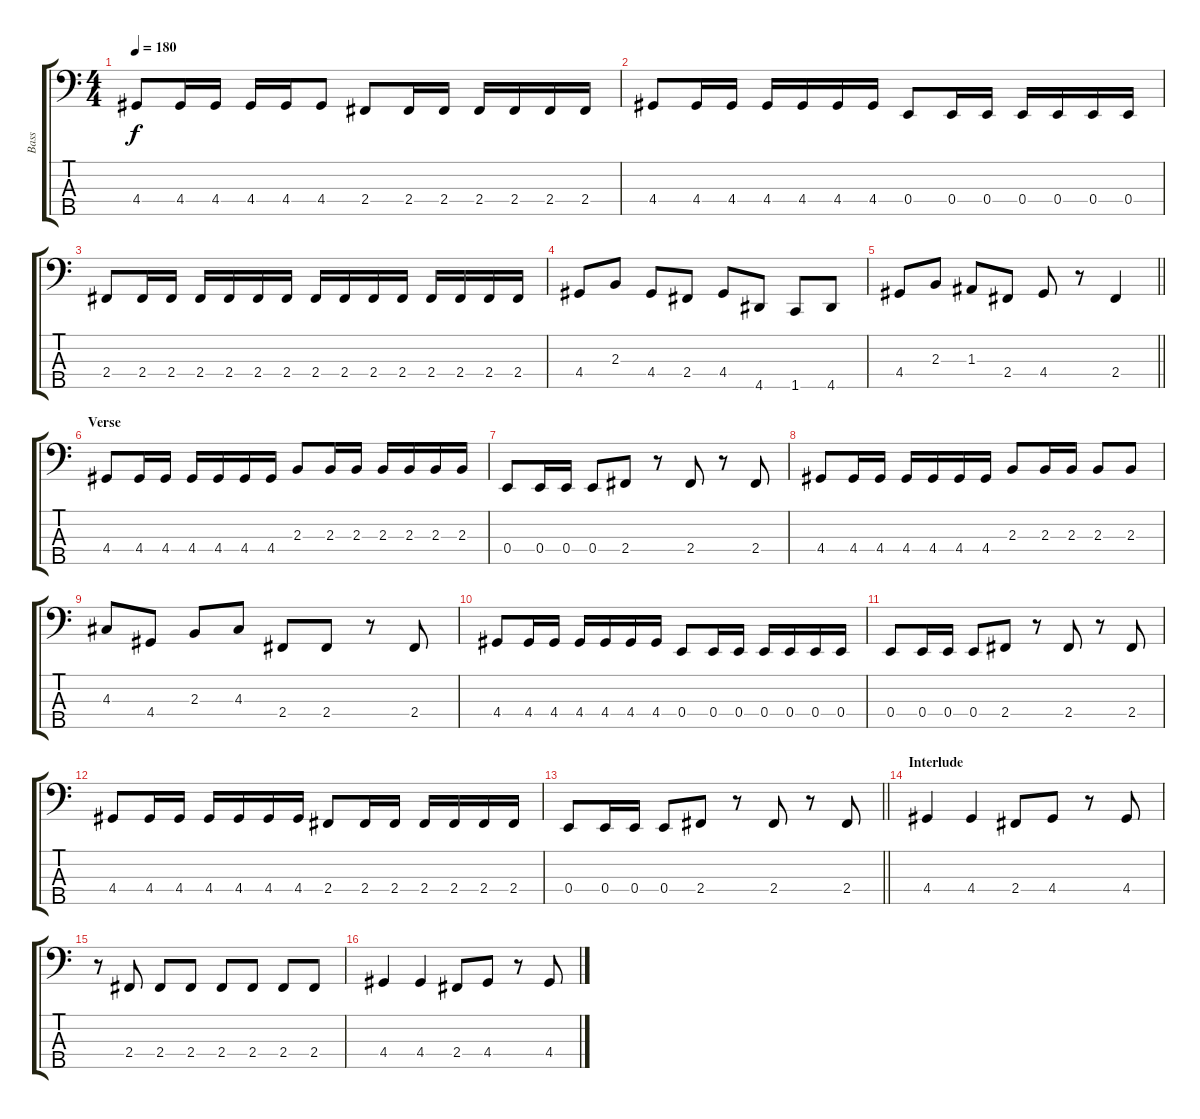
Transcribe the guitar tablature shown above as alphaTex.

\track ("Bass" "Bass") {instrument electricbasspick}
\staff {score tabs}
\tuning (G2 D2 A1 E1 B0) {hide}
\ts (4 4)
\tempo 180
\clef f4
\ks c
4.4.8{dy f} 4.4.16 4.4.16 4.4.16 4.4.16 4.4.8 2.4.8 2.4.16 2.4.16 2.4.16 2.4.16 2.4.16 2.4.16 |
4.4.8 4.4.16 4.4.16 4.4.16 4.4.16 4.4.16 4.4.16 0.4.8 0.4.16 0.4.16 0.4.16 0.4.16 0.4.16 0.4.16 |
2.4.8 2.4.16 2.4.16 2.4.16 2.4.16 2.4.16 2.4.16 2.4.16 2.4.16 2.4.16 2.4.16 2.4.16 2.4.16 2.4.16 2.4.16 |
4.4.8 2.3.8 4.4.8 2.4.8 4.4.8 4.5.8 1.5.8 4.5.8 |
\barLineRight lightlight
4.4.8 2.3.8 1.3.8 2.4.8 4.4.8 r.8 2.4.4 |
\section ("" "Verse")
4.4.8 4.4.16 4.4.16 4.4.16 4.4.16 4.4.16 4.4.16 2.3.8 2.3.16 2.3.16 2.3.16 2.3.16 2.3.16 2.3.16 |
0.4.8 0.4.16 0.4.16 0.4.8 2.4.8 r.8 2.4.8 r.8 2.4.8 |
4.4.8 4.4.16 4.4.16 4.4.16 4.4.16 4.4.16 4.4.16 2.3.8 2.3.16 2.3.16 2.3.8 2.3.8 |
4.3.8 4.4.8 2.3.8 4.3.8 2.4.8 2.4.8 r.8 2.4.8 |
4.4.8 4.4.16 4.4.16 4.4.16 4.4.16 4.4.16 4.4.16 0.4.8 0.4.16 0.4.16 0.4.16 0.4.16 0.4.16 0.4.16 |
0.4.8 0.4.16 0.4.16 0.4.8 2.4.8 r.8 2.4.8 r.8 2.4.8 |
4.4.8 4.4.16 4.4.16 4.4.16 4.4.16 4.4.16 4.4.16 2.4.8 2.4.16 2.4.16 2.4.16 2.4.16 2.4.16 2.4.16 |
\barLineRight lightlight
0.4.8 0.4.16 0.4.16 0.4.8 2.4.8 r.8 2.4.8 r.8 2.4.8 |
\section ("" "Interlude")
4.4.4 4.4.4 2.4.8 4.4.8 r.8 4.4.8 |
r.8 2.4.8 2.4.8 2.4.8 2.4.8 2.4.8 2.4.8 2.4.8 |
4.4.4 4.4.4 2.4.8 4.4.8 r.8 4.4.8
